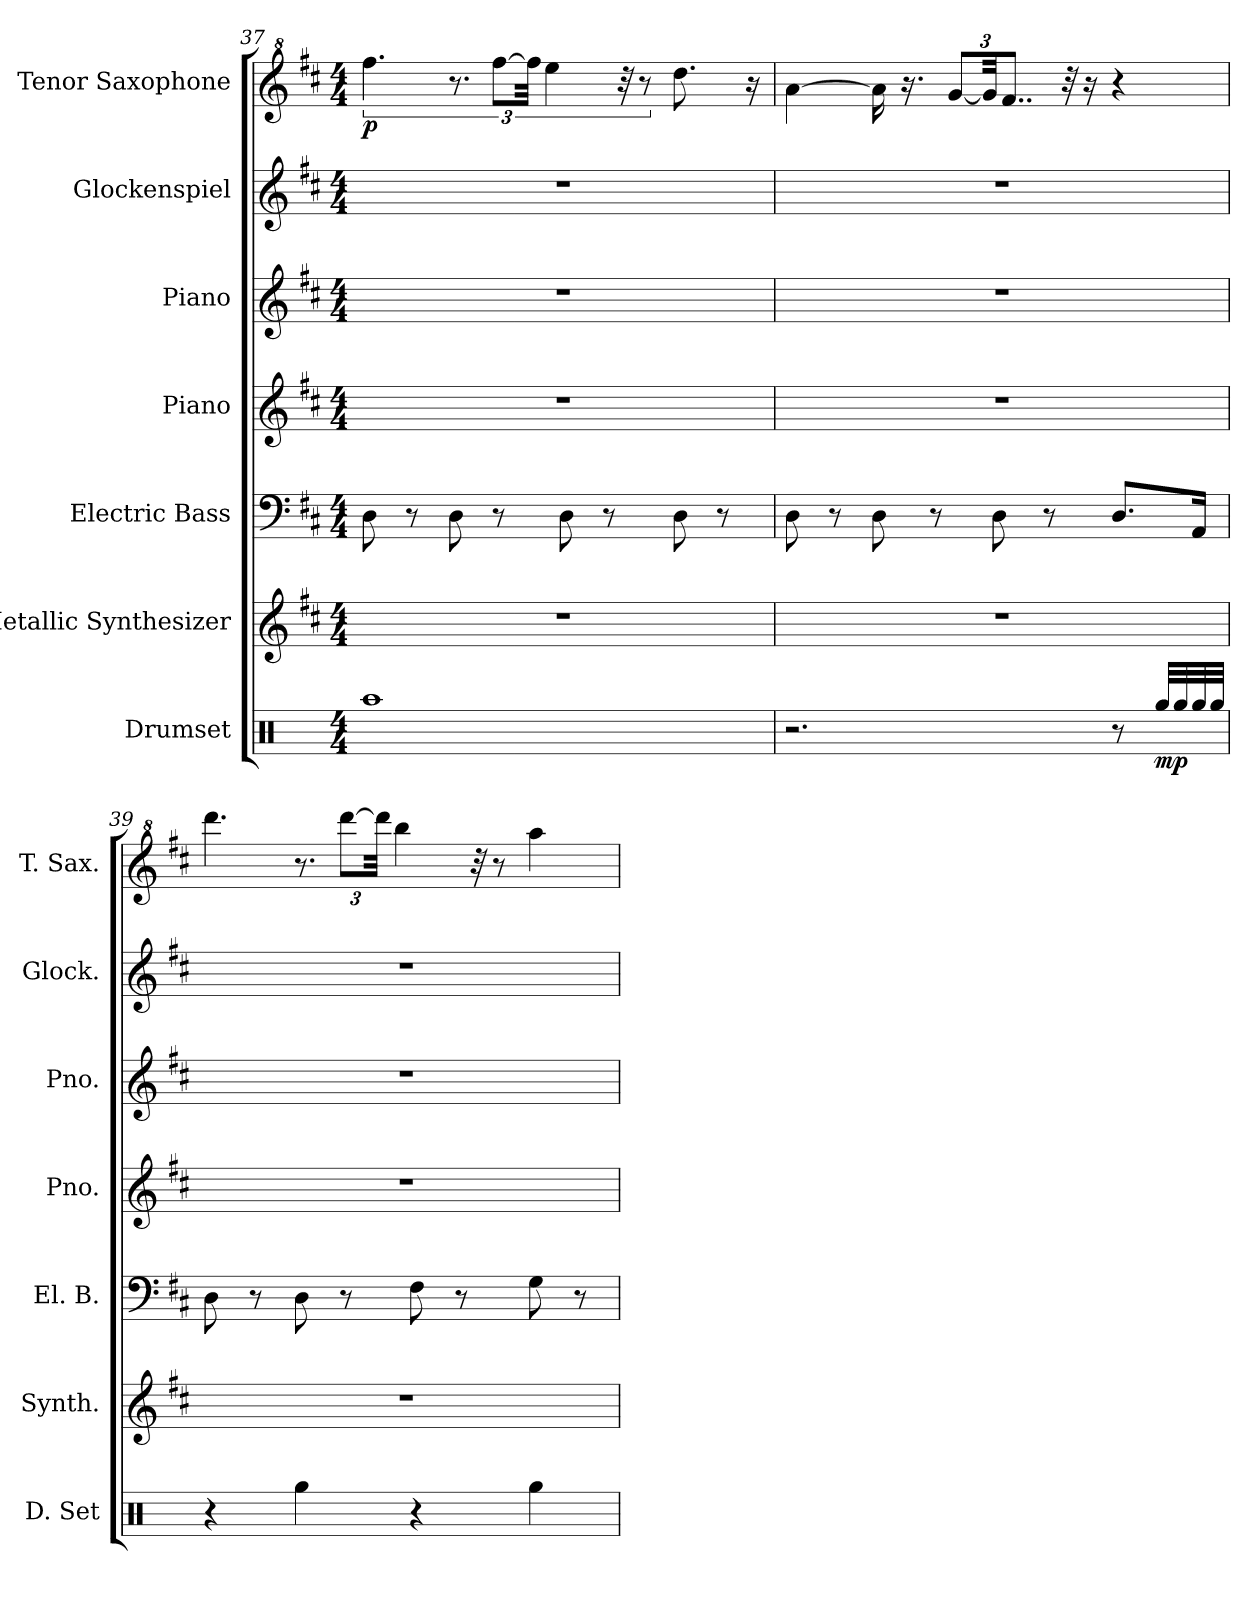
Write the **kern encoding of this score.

**kern	**dynam	**kern	**kern	**kern	**kern	**kern	**kern	**dynam
*part7	*part7	*part6	*part5	*part4	*part3	*part2	*part1	*part1
*staff7	*staff7	*staff6	*staff5	*staff4	*staff3	*staff2	*staff1	*staff1
*I"Drumset	*	*I"Metallic Synthesizer	*I"Electric Bass	*I"Piano	*I"Piano	*I"Glockenspiel	*I"Tenor Saxophone	*
*I'D. Set	*	*I'Synth.	*I'El. B.	*I'Pno.	*I'Pno.	*I'Glock.	*I'T. Sax.	*
*clefX	*	*clefG2	*clefF4	*clefG2	*clefG2	*clefG2	*clefG^2	*
*	*	*	*ITrd7c12	*	*	*ITrd-14c-24	*ITrd8c14	*
*k[]	*	*k[f#c#]	*k[f#c#]	*k[f#c#]	*k[f#c#]	*k[f#c#]	*k[f#c#]	*
*M4/4	*	*M4/4	*M4/4	*M4/4	*M4/4	*M4/4	*M4/4	*
=37	=37	=37	=37	=37	=37	=37	=37	=37
!	!	!	!	!	!	!	!	!LO:DY:b
1Raa	.	1r	8DD\	1r	1r	1r	6.ff#\	p
.	.	.	8r	.	.	.	.	.
.	.	.	8DD\	.	.	.	12.r	.
.	.	.	8r	.	.	.	[12ff#\L	.
.	.	.	.	.	.	.	48ff#\Jkk]	.
.	.	.	.	.	.	.	6ee\	.
.	.	.	8DD\	.	.	.	.	.
.	.	.	8r	.	.	.	.	.
.	.	.	.	.	.	.	48r	.
.	.	.	.	.	.	.	12r	.
.	.	.	8DD\	.	.	.	8.dd\	.
.	.	.	8r	.	.	.	.	.
.	.	.	.	.	.	.	16r	.
=38	=38	=38	=38	=38	=38	=38	=38	=38
2.r	.	1r	8DD\	1r	1r	1r	[4a\	.
.	.	.	8r	.	.	.	.	.
.	.	.	8DD\	.	.	.	16a\]	.
.	.	.	.	.	.	.	16.r	.
.	.	.	8r	.	.	.	.	.
*	*	*	*	*	*	*	*Xbrackettup	*
.	.	.	.	.	.	.	[12g/L	.
.	.	.	.	.	.	.	48g/KK]	.
.	.	.	8DD\	.	.	.	.	.
.	.	.	.	.	.	.	12..f#/J	.
.	.	.	8r	.	.	.	.	.
.	.	.	.	.	.	.	32r	.
.	.	.	.	.	.	.	16r	.
8r	.	.	8.DD/L	.	.	.	4r	.
!	!LO:DY:b	!	!	!	!	!	!	!
32Rgg/LLL	mp	.	.	.	.	.	.	.
32Rgg/	.	.	.	.	.	.	.	.
32Rgg/	.	.	16AAA/Jk	.	.	.	.	.
32Rgg/JJJ	.	.	.	.	.	.	.	.
!!LO:PB:g=z
=39	=39	=39	=39	=39	=39	=39	=39	=39
4r	.	1r	8DD\	1r	1r	1r	6.ddd\	.
.	.	.	8r	.	.	.	.	.
*	*	*	*	*	*	*	*brackettup	*
4Rgg\	.	.	8DD\	.	.	.	12.r	.
.	.	.	8r	.	.	.	[12ddd\L	.
.	.	.	.	.	.	.	48ddd\Jkk]	.
.	.	.	.	.	.	.	6bb\	.
4r	.	.	8FF#\	.	.	.	.	.
.	.	.	8r	.	.	.	.	.
.	.	.	.	.	.	.	48r	.
.	.	.	.	.	.	.	12r	.
4Rgg\	.	.	8GG\	.	.	.	4aa\	.
.	.	.	8r	.	.	.	.	.
=	=	=	=	=	=	=	=	=
*-	*-	*-	*-	*-	*-	*-	*-	*-
